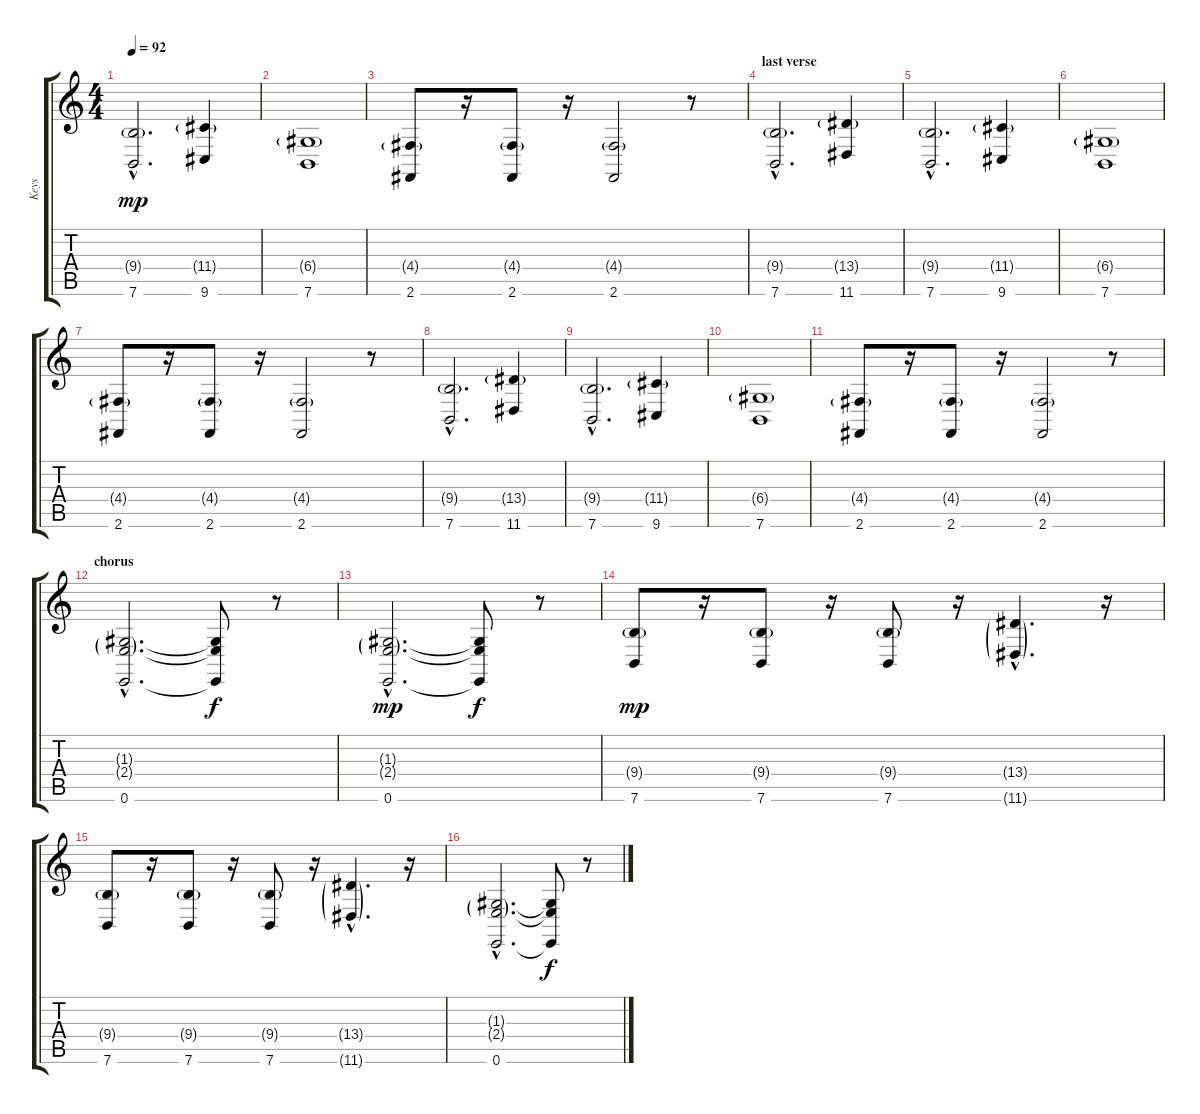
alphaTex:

\track ("Keys" "Keys") {instrument drawbarorgan}
\staff {score tabs}
\tuning (E4 B3 G3 D3 A2 E2) {hide}
\ts (4 4)
\tempo 92
\clef g2
\ks c
(9.4{g hac} 7.6{hac}).2{d dy mp} (11.4{g} 9.6).4 |
(6.4{g} 7.6).1 |
(4.4{g} 2.6).8 r.16 (4.4{g} 2.6).8 r.16 (4.4{g} 2.6).2 r.8 |
\section ("" "last verse")
(9.4{g hac} 7.6{hac}).2{d} (13.4{g} 11.6).4 |
(9.4{g hac} 7.6{hac}).2{d} (11.4{g} 9.6).4 |
(6.4{g} 7.6).1 |
(4.4{g} 2.6).8 r.16 (4.4{g} 2.6).8 r.16 (4.4{g} 2.6).2 r.8 |
(9.4{g hac} 7.6{hac}).2{d} (13.4{g} 11.6).4 |
(9.4{g hac} 7.6{hac}).2{d} (11.4{g} 9.6).4 |
(6.4{g} 7.6).1 |
(4.4{g} 2.6).8 r.16 (4.4{g} 2.6).8 r.16 (4.4{g} 2.6).2 r.8 |
\section ("" "chorus")
(1.3{g hac} 2.4{g hac} 0.6{hac}).2{d} (1.3{t} 2.4{t} 0.6{t}).8{dy f} r.8 |
(1.3{g hac} 2.4{g hac} 0.6{hac}).2{d dy mp} (1.3{t} 2.4{t} 0.6{t}).8{dy f} r.8 |
(9.4{g} 7.6).8{dy mp} r.16 (9.4{g} 7.6).8 r.16 (9.4{g} 7.6).8 r.16 (13.4{g hac} 11.6{g hac}).4{d} r.16 |
(9.4{g} 7.6).8 r.16 (9.4{g} 7.6).8 r.16 (9.4{g} 7.6).8 r.16 (13.4{g hac} 11.6{g hac}).4{d} r.16 |
(1.3{g hac} 2.4{g hac} 0.6{hac}).2{d} (1.3{t} 2.4{t} 0.6{t}).8{dy f} r.8
